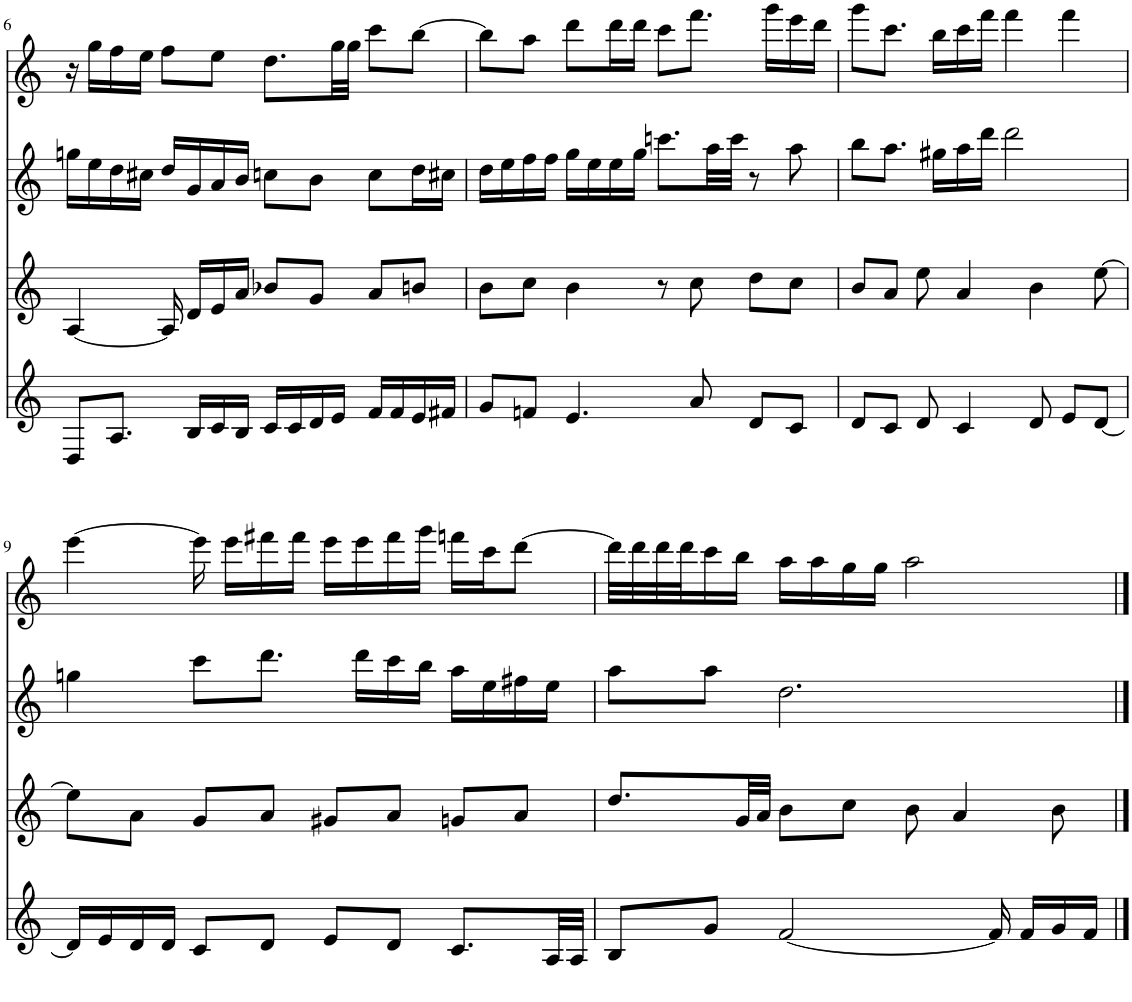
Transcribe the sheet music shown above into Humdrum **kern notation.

**kern	**kern	**kern	**kern
*part4	*part3	*part2	*part1
*staff4	*staff3	*staff2	*staff1
*I"Piano	*I"Piano	*I"Piano	*I"Piano
*I'Pno	*I'Pno	*I'Pno	*I'Pno
!!LO:PB:g=z
*clefG2	*clefG2	*clefG2	*clefG2
*k[]	*k[]	*k[]	*k[]
*M4/4	*M4/4	*M4/4	*M4/4
=6	=6	=6	=6
8D/L	[4A/	16ggn\LL	16r
.	.	16ee\	16gg\LL
8.A/J	.	16dd\	16ff\
.	.	16cc#X\JJ	16ee\JJ
.	16A/]	16dd/LL	8ff\L
16B/LL	16d/LL	16g/	.
16c/	16e/	16a/	8ee\J
16B/JJ	16a/JJ	16b/JJ	.
16c/LL	8b-X/L	8ccn\L	8.dd\L
16c/	.	.	.
16d/	8g/J	8b\J	.
16e/JJ	.	.	32gg\LL
.	.	.	32gg\JJJ
16f/LL	8a/L	8cc\L	8ccc\L
16f/	.	.	.
16e/	8bn/J	16dd\L	[8bb\J
16f#X/JJ	.	16cc#X\JJ	.
=7	=7	=7	=7
8g/L	8b\L	16dd\LL	8bb\L]
.	.	16ee\	.
8fn/J	8cc\J	16ff\	8aa\J
.	.	16ff\JJ	.
4.e/	4b\	16gg\LL	8ddd\L
.	.	16ee\	.
.	.	16ee\	16ddd\L
.	.	16gg\JJ	16ddd\JJ
.	8r	8.cccn\L	8ccc\L
8a/	8cc\	.	8.fff\J
.	.	32aa\LL	.
.	.	32ccc\JJJ	.
8d/L	8dd\L	8r	.
.	.	.	16ggg\LL
8c/J	8cc\J	8aa\	16eee\
.	.	.	16ddd\JJ
=8	=8	=8	=8
8d/L	8b/L	8bb\L	8ggg\L
8c/J	8a/J	8.aa\J	8.ccc\J
8d/	8ee\	.	.
.	.	16gg#X\LL	16bb\LL
4c/	4a/	16aa\	16ccc\
.	.	16ddd\JJ	16fff\JJ
.	.	2ddd\	4fff\
8d/	4b\	.	.
8e/L	.	.	4fff\
[8d/J	[8ee\	.	.
!!LO:LB:g=z
=9	=9	=9	=9
16d/LL]	8ee\L]	4ggn\	[4eee\
16e/	.	.	.
16d/	8a\J	.	.
16d/JJ	.	.	.
8c/L	8g/L	8ccc\L	16eee\]
.	.	.	16eee\LL
8d/J	8a/J	8.ddd\J	16fff#X\
.	.	.	16fff#\JJ
8e/L	8g#X/L	.	16eee\LL
.	.	16ddd\LL	16eee\
8d/J	8a/J	16ccc\	16fff#\
.	.	16bb\JJ	16ggg\JJ
8.c/L	8gn/L	16aa\LL	16fffn\LL
.	.	16ee\	16ccc\J
.	8a/J	16ff#X\	[8ddd\J
32A/LL	.	16ee\JJ	.
32A/JJJ	.	.	.
=10	=10	=10	=10
8B/L	8.dd/L	8aa\L	32ddd\LLL]
.	.	.	32ddd\
.	.	.	32ddd\
.	.	.	32ddd\J
8g/J	.	8aa\J	16ccc\
.	32g/LL	.	16bb\JJ
.	32a/JJJ	.	.
[2f/	8b\L	2.dd\	16aa\LL
.	.	.	16aa\
.	8cc\J	.	16gg\
.	.	.	16gg\JJ
.	8b\	.	2aa\
.	4a/	.	.
16f/]	.	.	.
16f/LL	.	.	.
16g/	8b\	.	.
16f/JJ	.	.	.
==	==	==	==
*-	*-	*-	*-
